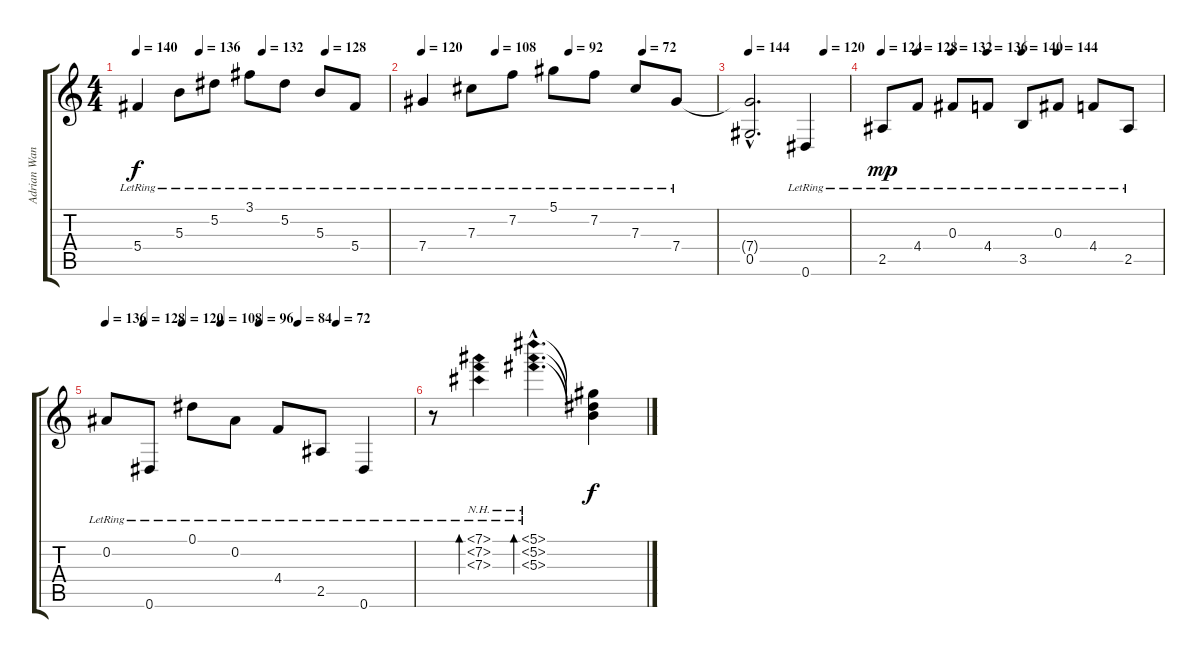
\track ("Adrian Wandenberg" "Adrian Wan") {instrument acousticguitarsteel}
\staff {score tabs}
\tuning (Eb4 Bb3 Gb3 Db3 Ab2 Eb2) {hide}
\ts (4 4)
\tempo 140
\tempo (136 0.25)
\tempo (132 0.5)
\tempo (128 0.75)
\clef g2
\ks c
5.4{lr}.4{dy f} 5.3{lr}.8 5.2{lr}.8 3.1{lr}.8 5.2{lr}.8 5.3{lr}.8 5.4{lr}.8 |
\tempo 120
\tempo (108 0.25)
\tempo (92 0.5)
\tempo (72 0.75)
7.4{lr}.4 7.3{lr}.8 7.2{lr}.8 5.1{lr}.8 7.2{lr}.8 7.3{lr}.8 7.4{lr}.8 |
\tempo 144
\tempo (120 0.75)
(7.4{hac t} 0.5{hac}).2{d} 0.6{lr}.4{volume 13} |
\tempo 124
\tempo (128 0.125)
\tempo (132 0.25)
\tempo (136 0.375)
\tempo (140 0.5)
\tempo (144 0.625)
2.5{lr}.8{dy mp volume 10} 4.4{lr}.8 0.3{lr}.8 4.4{lr}.8 3.5{lr}.8 0.3{lr}.8 4.4{lr}.8 2.5{lr}.8 |
\tempo 136
\tempo (128 0.125)
\tempo (120 0.25)
\tempo (108 0.375)
\tempo (96 0.5)
\tempo (84 0.625)
\tempo (72 0.75)
0.2{lr}.8{volume 8} 0.6{lr}.8 0.1{lr}.8 0.2{lr}.8 4.4{lr}.8 2.5{lr}.8 0.6{lr}.4 |
r.8 (7.1{nh lr} 7.2{nh lr} 7.3{nh lr}).4{bd 240 volume 10} (5.1{nh hac lr} 5.2{nh hac lr} 5.3{nh hac lr}).4{d bd 240} (5.1{t} 5.2{t} 5.3{t}).4{dy f}
